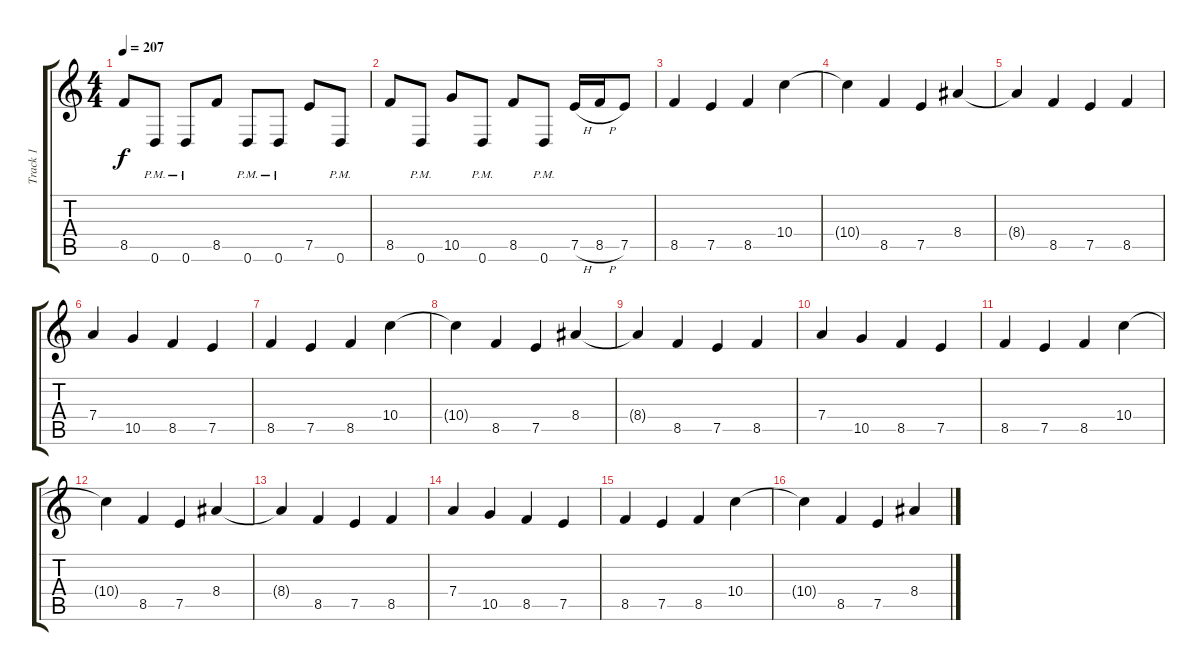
\track ("Track 1" "Track 1") {instrument distortionguitar}
\staff {score tabs}
\tuning (E4 B3 G3 D3 A2 D2) {hide}
\ts (4 4)
\tempo 207
\clef g2
\ks c
8.5.8{dy f} 0.6{pm}.8 0.6{pm}.8 8.5.8 0.6{pm}.8 0.6{pm}.8 7.5.8 0.6{pm}.8 |
8.5.8 0.6{pm}.8 10.5.8 0.6{pm}.8 8.5.8 0.6{pm}.8 7.5{h}.16 8.5{h}.16 7.5.8 |
8.5.4 7.5.4 8.5.4 10.4.4 |
10.4{t}.4 8.5.4 7.5.4 8.4.4 |
8.4{t}.4 8.5.4 7.5.4 8.5.4 |
7.4.4 10.5.4 8.5.4 7.5.4 |
8.5.4 7.5.4 8.5.4 10.4.4 |
10.4{t}.4 8.5.4 7.5.4 8.4.4 |
8.4{t}.4 8.5.4 7.5.4 8.5.4 |
7.4.4 10.5.4 8.5.4 7.5.4 |
8.5.4 7.5.4 8.5.4 10.4.4 |
10.4{t}.4 8.5.4 7.5.4 8.4.4 |
8.4{t}.4 8.5.4 7.5.4 8.5.4 |
7.4.4 10.5.4 8.5.4 7.5.4 |
8.5.4 7.5.4 8.5.4 10.4.4 |
10.4{t}.4 8.5.4 7.5.4 8.4.4
